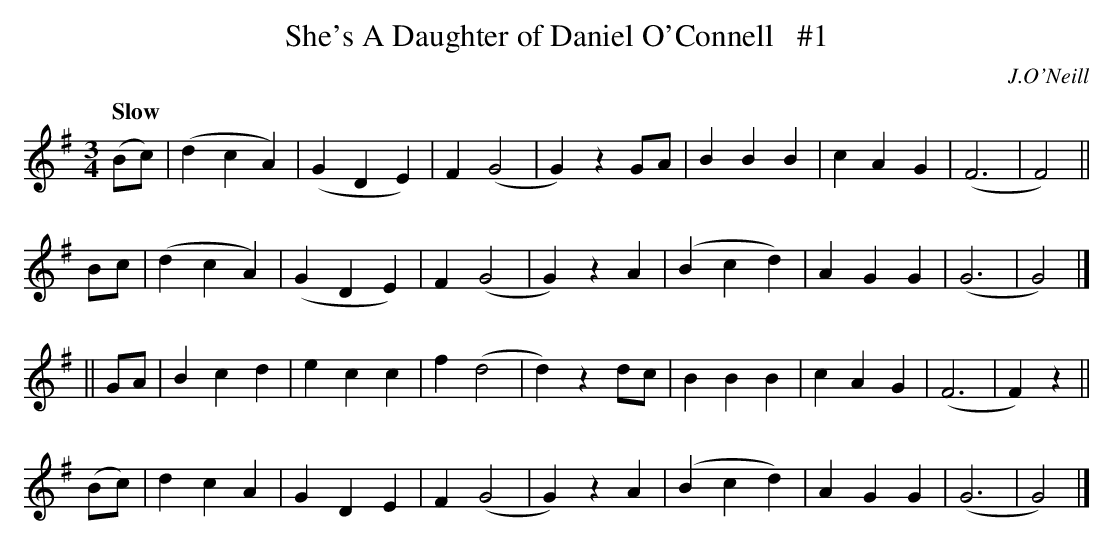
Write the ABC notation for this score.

X:1
T: She's A Daughter of Daniel O'Connell   #1
Q: "Slow"
O: J.O'Neill
M: 3/4
L: 1/4
K: G
 (B/c/)| (dcA) | (GDE) | F(G2 | G)zG/A/ |  BBB  | cAG | (F3 | F2) ||
  B/c/ | (dcA) | (GDE) | F(G2 | G)z   A | (Bcd) | AGG | (G3 | G2) |]
||G/A/ |  Bcd  |  ecc  | f(d2 | d)zd/c/ |  BBB  | cAG | (F3 | F)z ||
 (B/c/)|  dcA  |  GDE  | F(G2 | G)z   A | (Bcd) | AGG | (G3 | G2) |]
